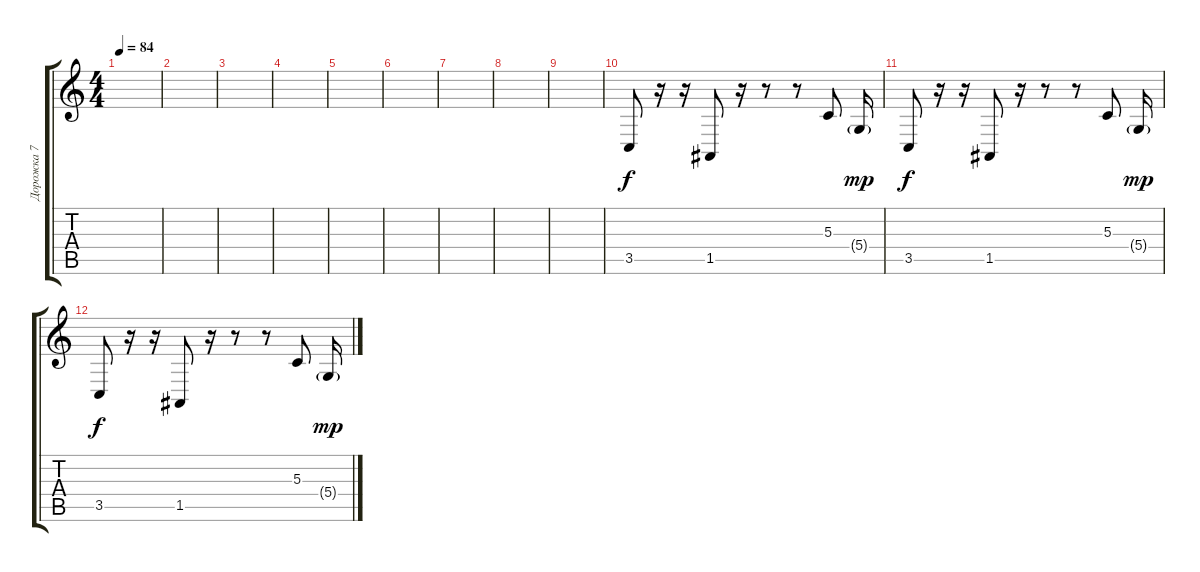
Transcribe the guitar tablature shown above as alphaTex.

\track ("Дорожка 7" "Дорожка 7") {instrument pad2warm}
\staff {score tabs}
\tuning (E4 B3 G3 D3 A2 E2) {hide}
\ts (4 4)
\tempo 84
\clef g2
\ks c
|
|
|
|
|
|
|
|
|
3.5.8 r.16 r.16 1.5.8 r.16 r.8 r.8 5.3.8 5.4{g}.16{dy mp} |
3.5.8{dy f} r.16 r.16 1.5.8 r.16 r.8 r.8 5.3.8 5.4{g}.16{dy mp} |
3.5.8{dy f} r.16 r.16 1.5.8 r.16 r.8 r.8 5.3.8 5.4{g}.16{dy mp}
